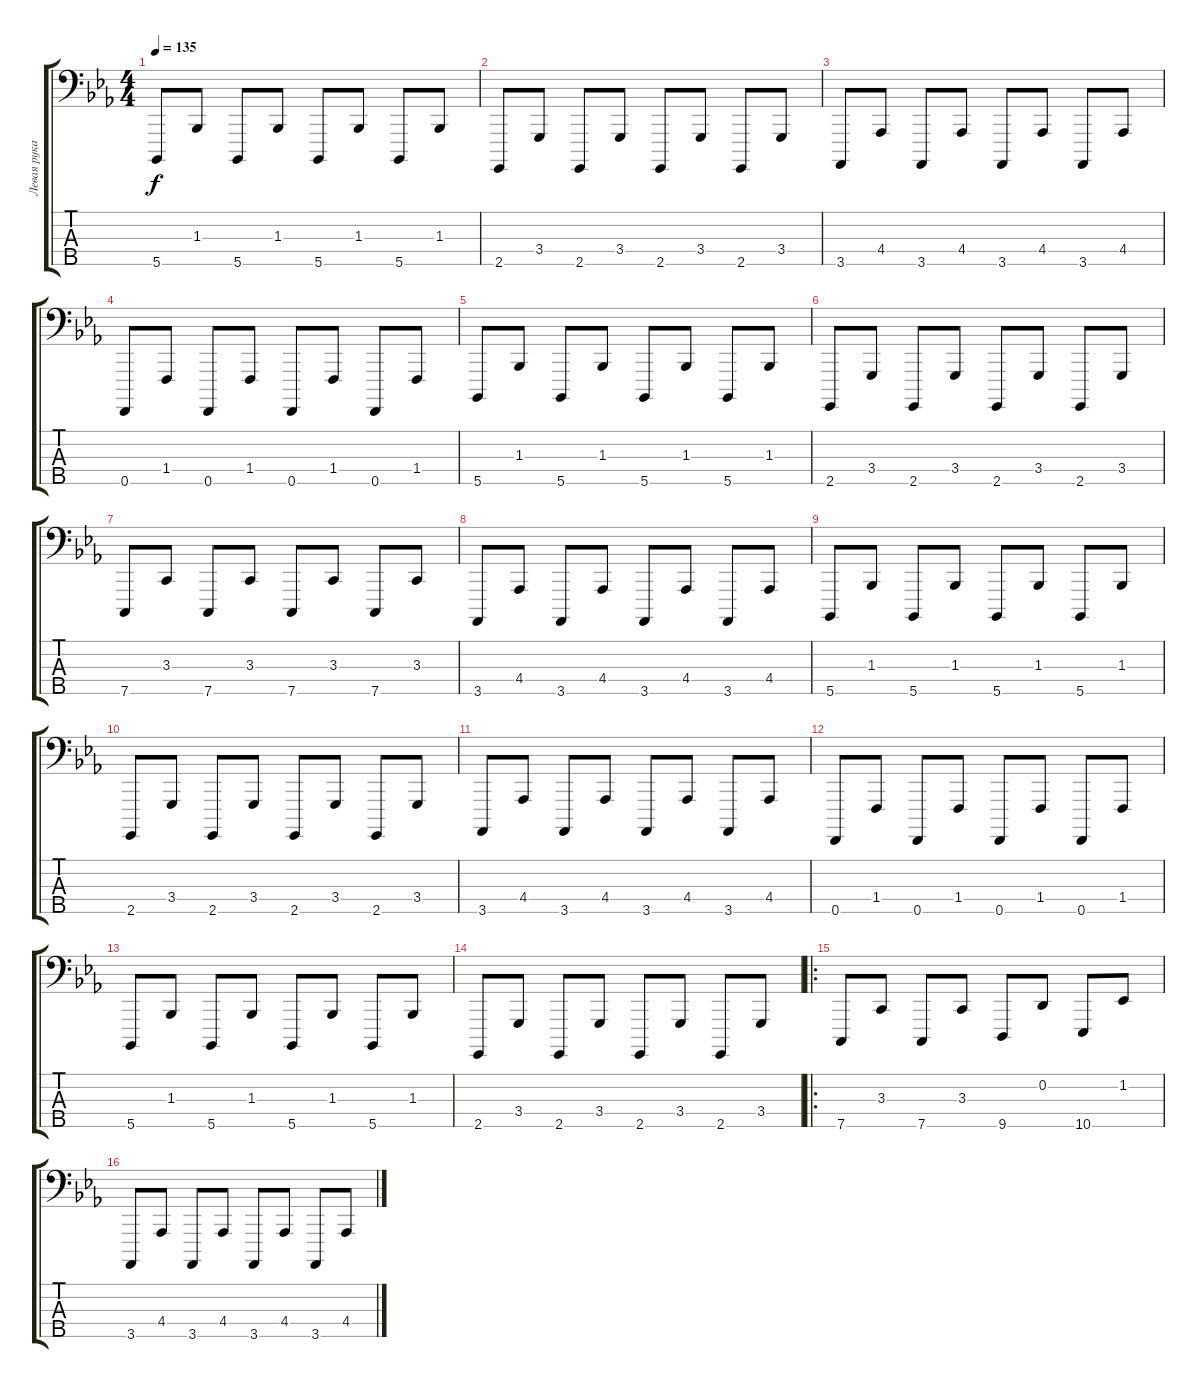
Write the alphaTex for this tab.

\track ("Левая рука" "Левая рука") {instrument brightacousticpiano}
\staff {score tabs}
\tuning (G2 D2 A1 E1 F0) {hide}
\ts (4 4)
\tempo 135
\clef f4
\ks eb
5.5.8{dy f} 1.3.8 5.5.8 1.3.8 5.5.8 1.3.8 5.5.8 1.3.8 |
2.5.8 3.4.8 2.5.8 3.4.8 2.5.8 3.4.8 2.5.8 3.4.8 |
3.5.8 4.4.8 3.5.8 4.4.8 3.5.8 4.4.8 3.5.8 4.4.8 |
0.5.8 1.4.8 0.5.8 1.4.8 0.5.8 1.4.8 0.5.8 1.4.8 |
5.5.8 1.3.8 5.5.8 1.3.8 5.5.8 1.3.8 5.5.8 1.3.8 |
2.5.8 3.4.8 2.5.8 3.4.8 2.5.8 3.4.8 2.5.8 3.4.8 |
7.5.8 3.3.8 7.5.8 3.3.8 7.5.8 3.3.8 7.5.8 3.3.8 |
3.5.8 4.4.8 3.5.8 4.4.8 3.5.8 4.4.8 3.5.8 4.4.8 |
5.5.8 1.3.8 5.5.8 1.3.8 5.5.8 1.3.8 5.5.8 1.3.8 |
2.5.8 3.4.8 2.5.8 3.4.8 2.5.8 3.4.8 2.5.8 3.4.8 |
3.5.8 4.4.8 3.5.8 4.4.8 3.5.8 4.4.8 3.5.8 4.4.8 |
0.5.8 1.4.8 0.5.8 1.4.8 0.5.8 1.4.8 0.5.8 1.4.8 |
5.5.8 1.3.8 5.5.8 1.3.8 5.5.8 1.3.8 5.5.8 1.3.8 |
2.5.8 3.4.8 2.5.8 3.4.8 2.5.8 3.4.8 2.5.8 3.4.8 |
\ro
7.5.8 3.3.8 7.5.8 3.3.8 9.5.8 0.2.8 10.5.8 1.2.8 |
3.5.8 4.4.8 3.5.8 4.4.8 3.5.8 4.4.8 3.5.8 4.4.8
